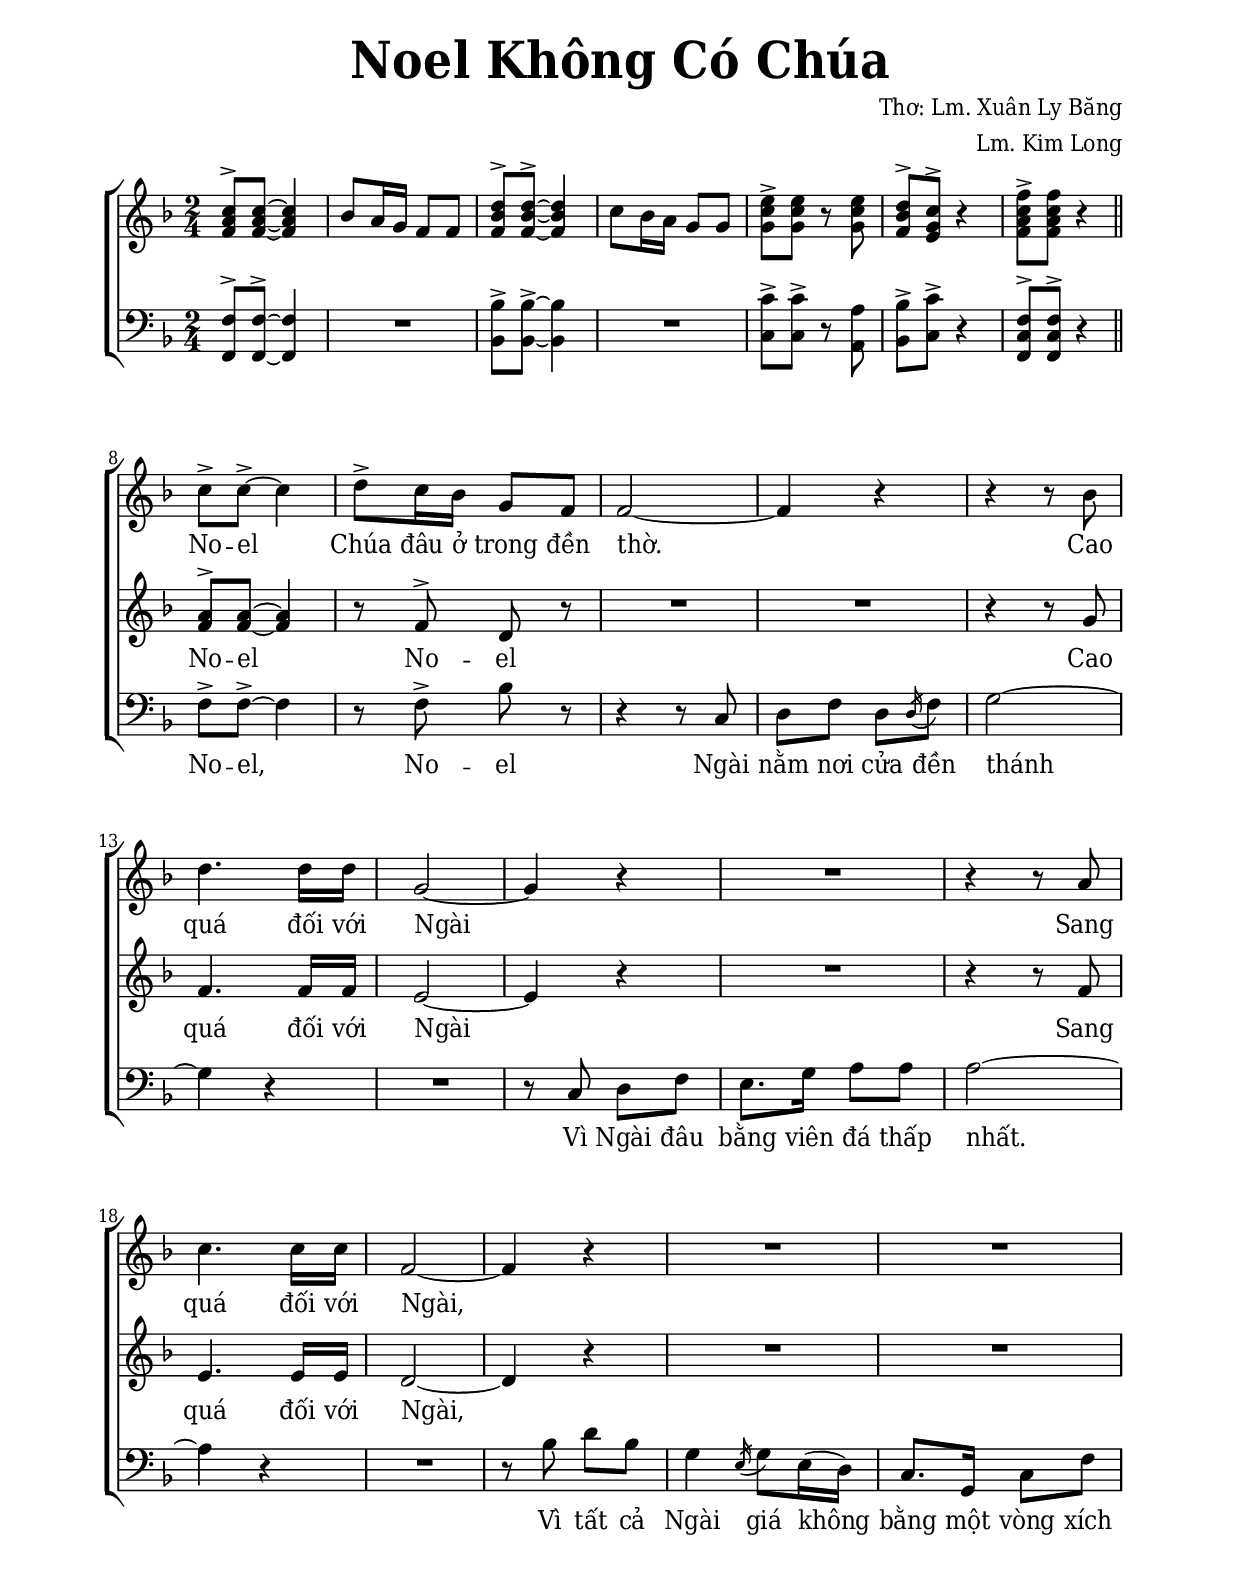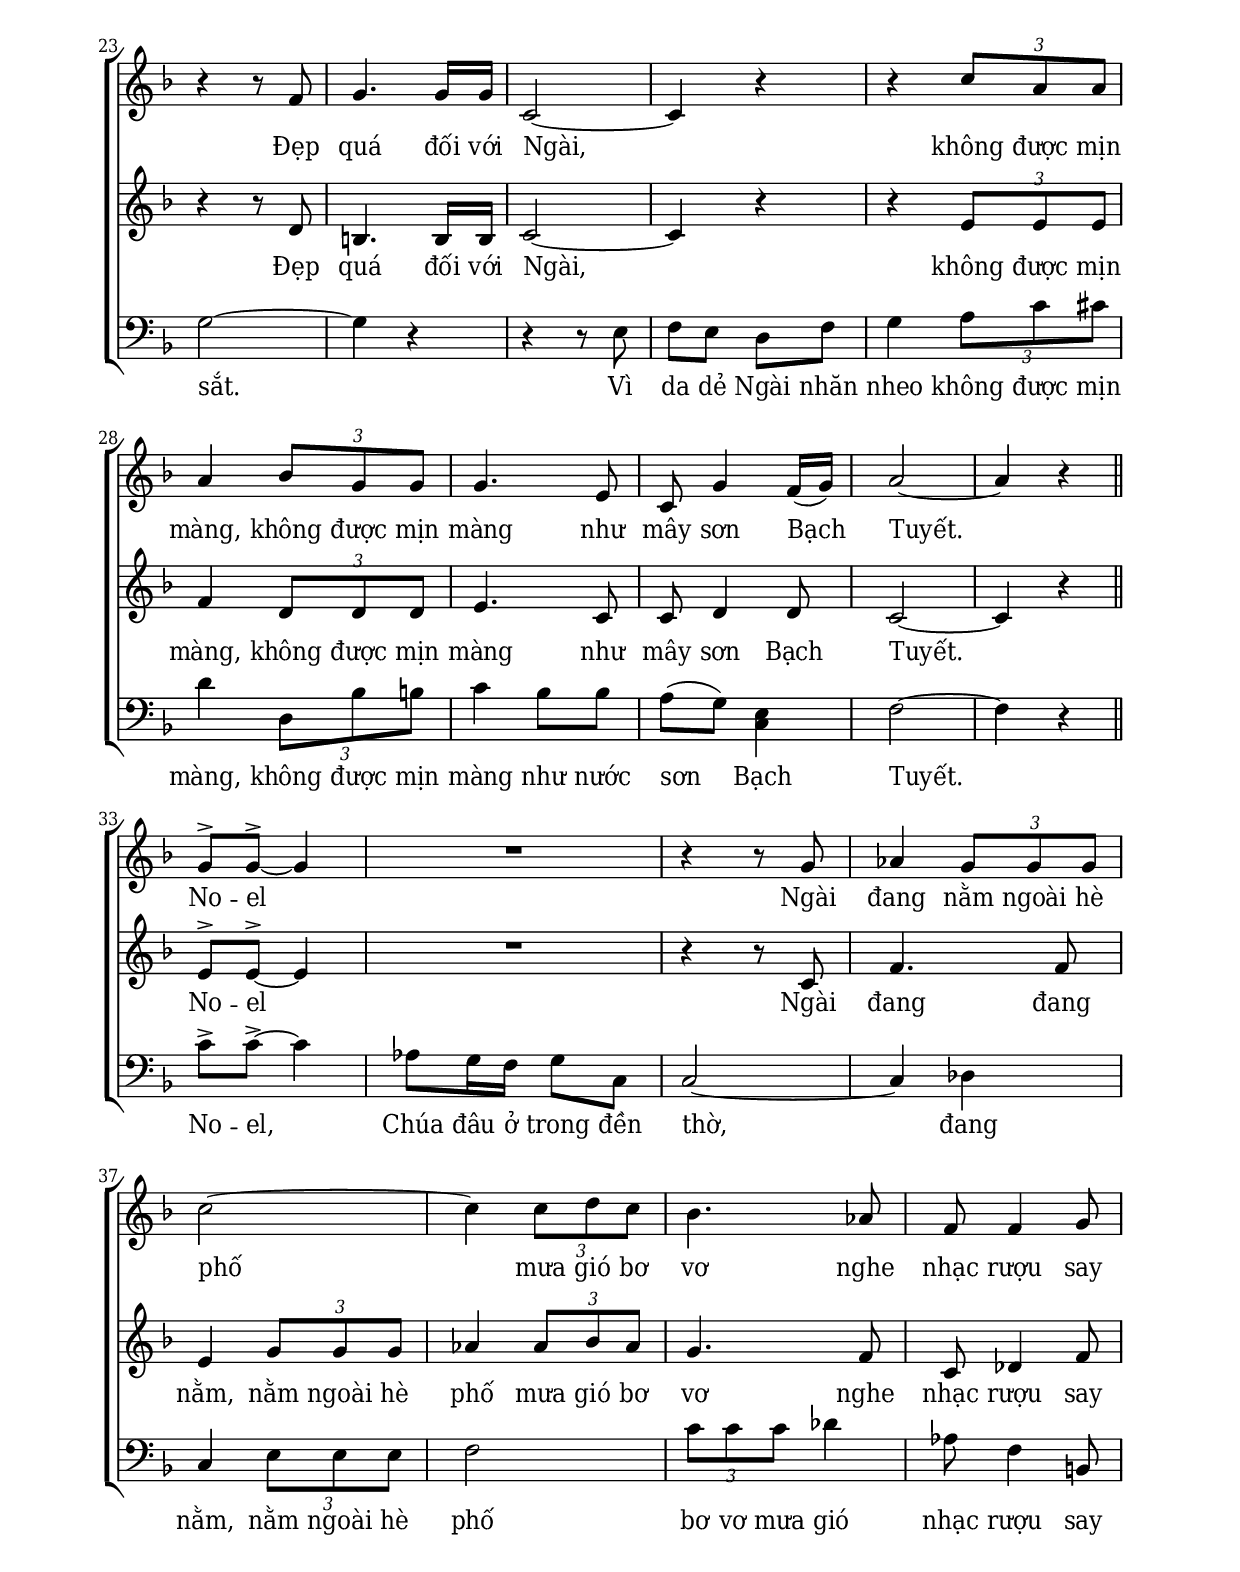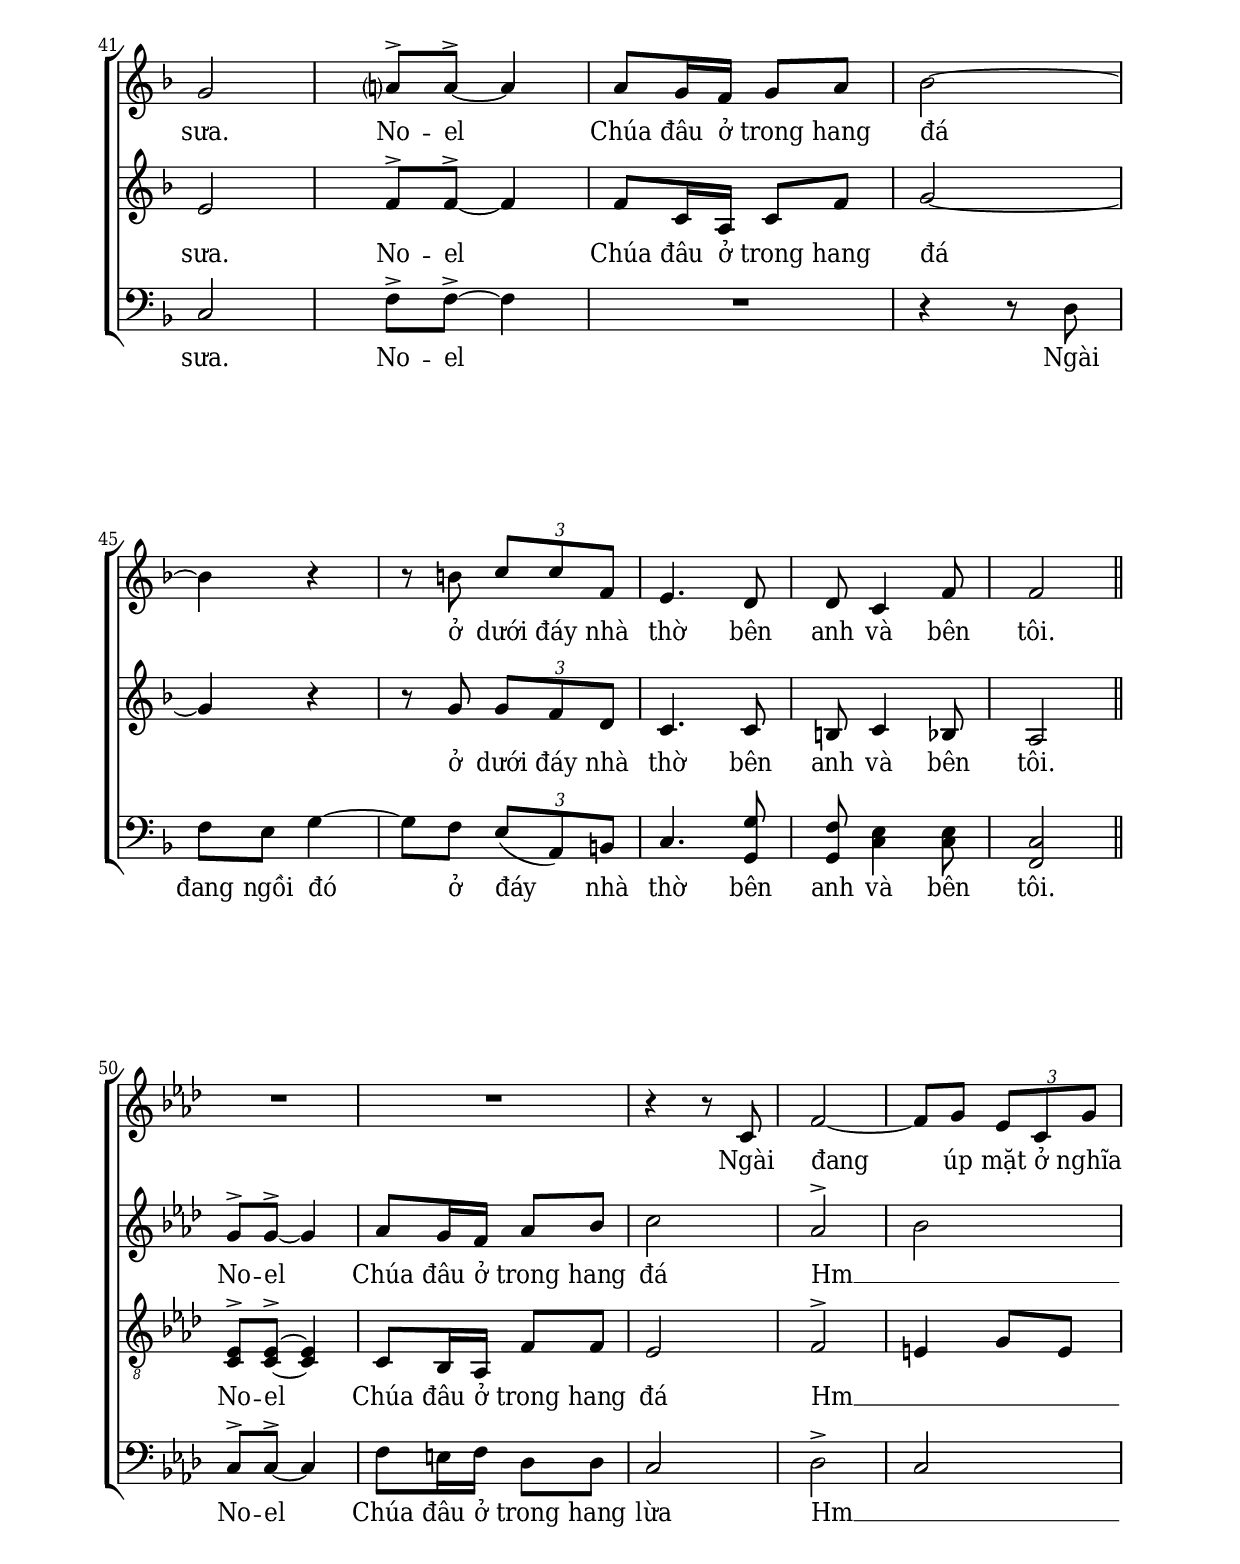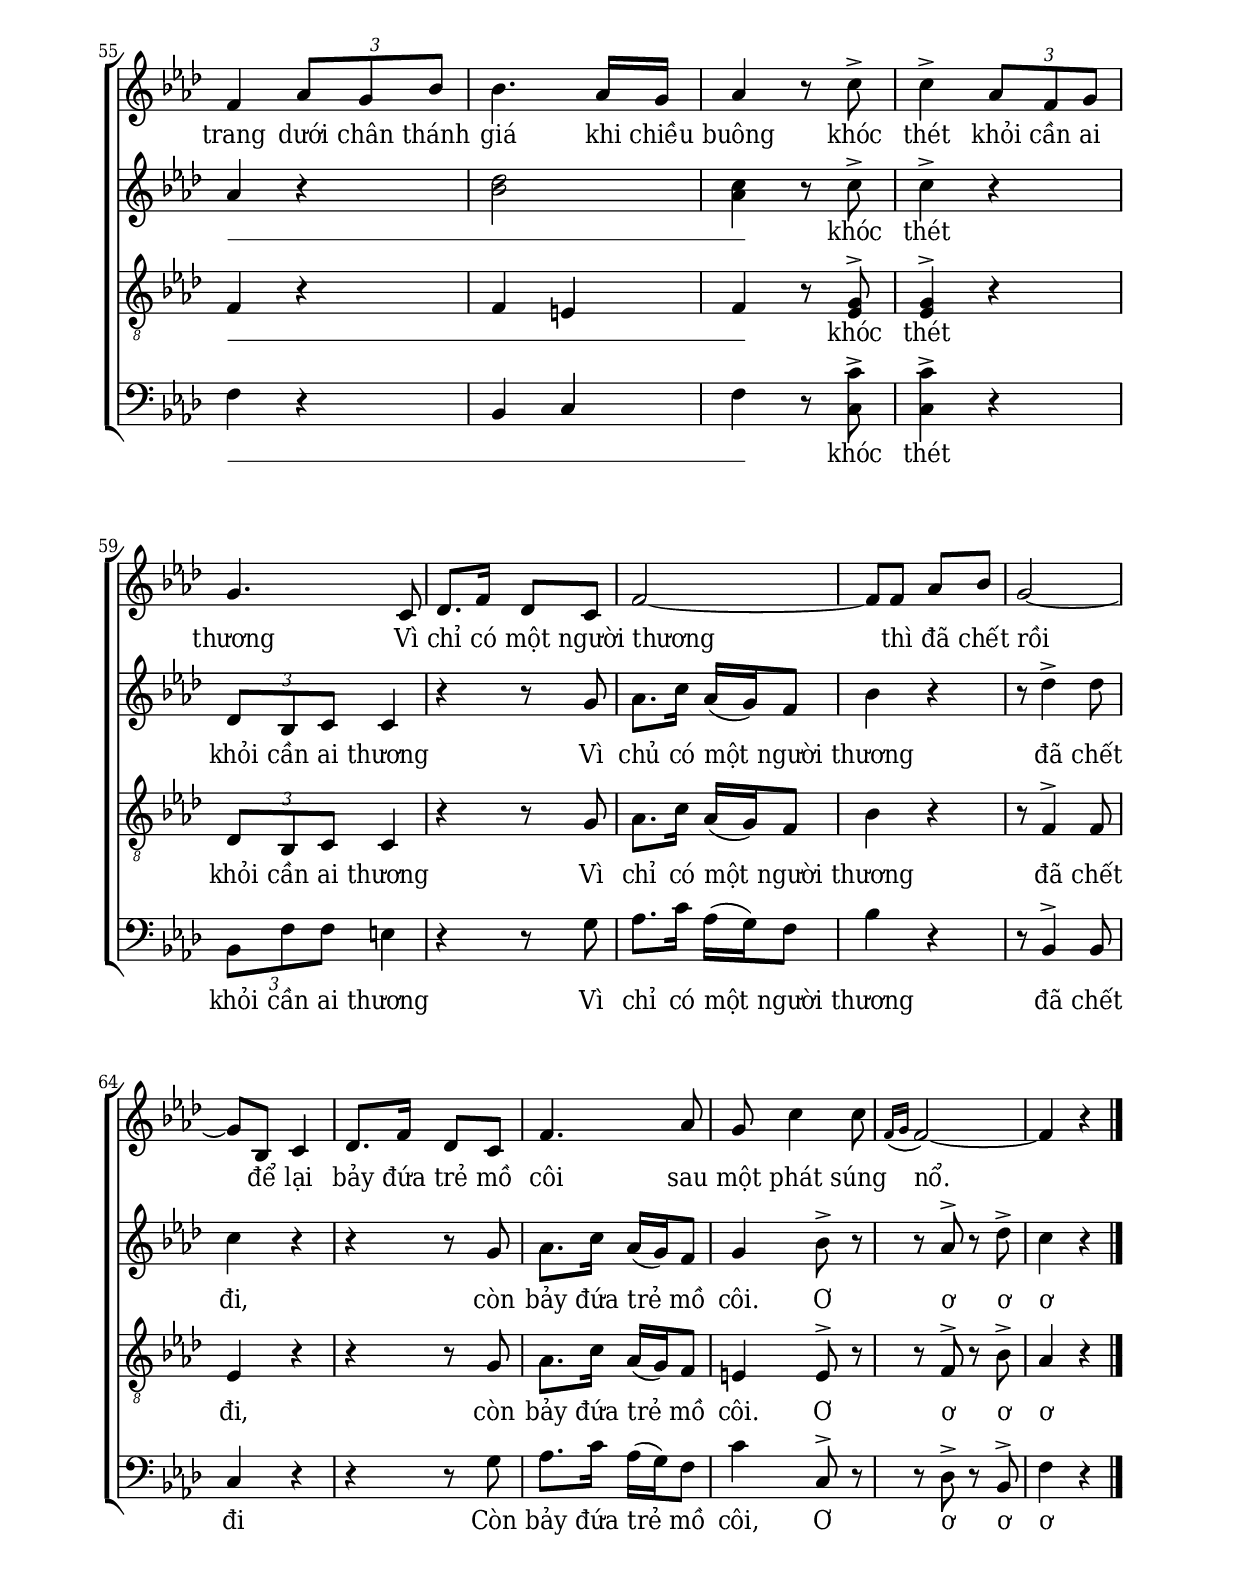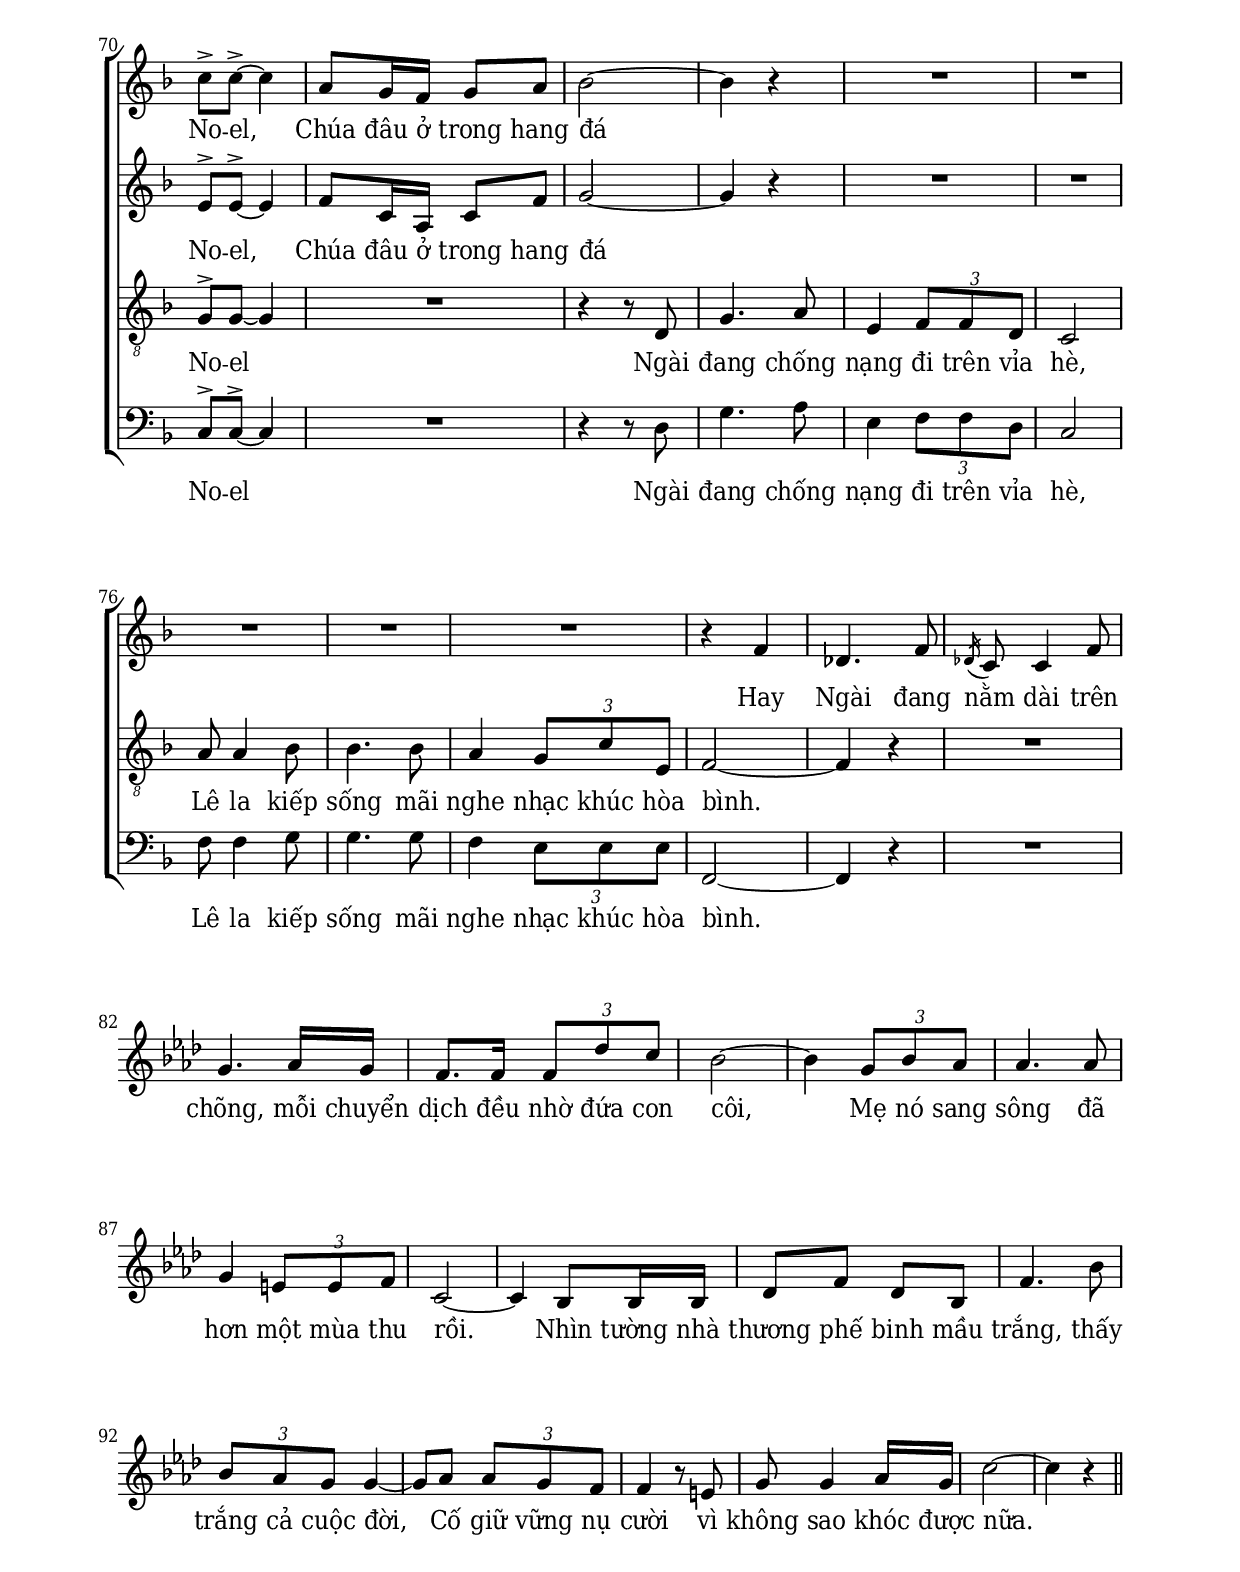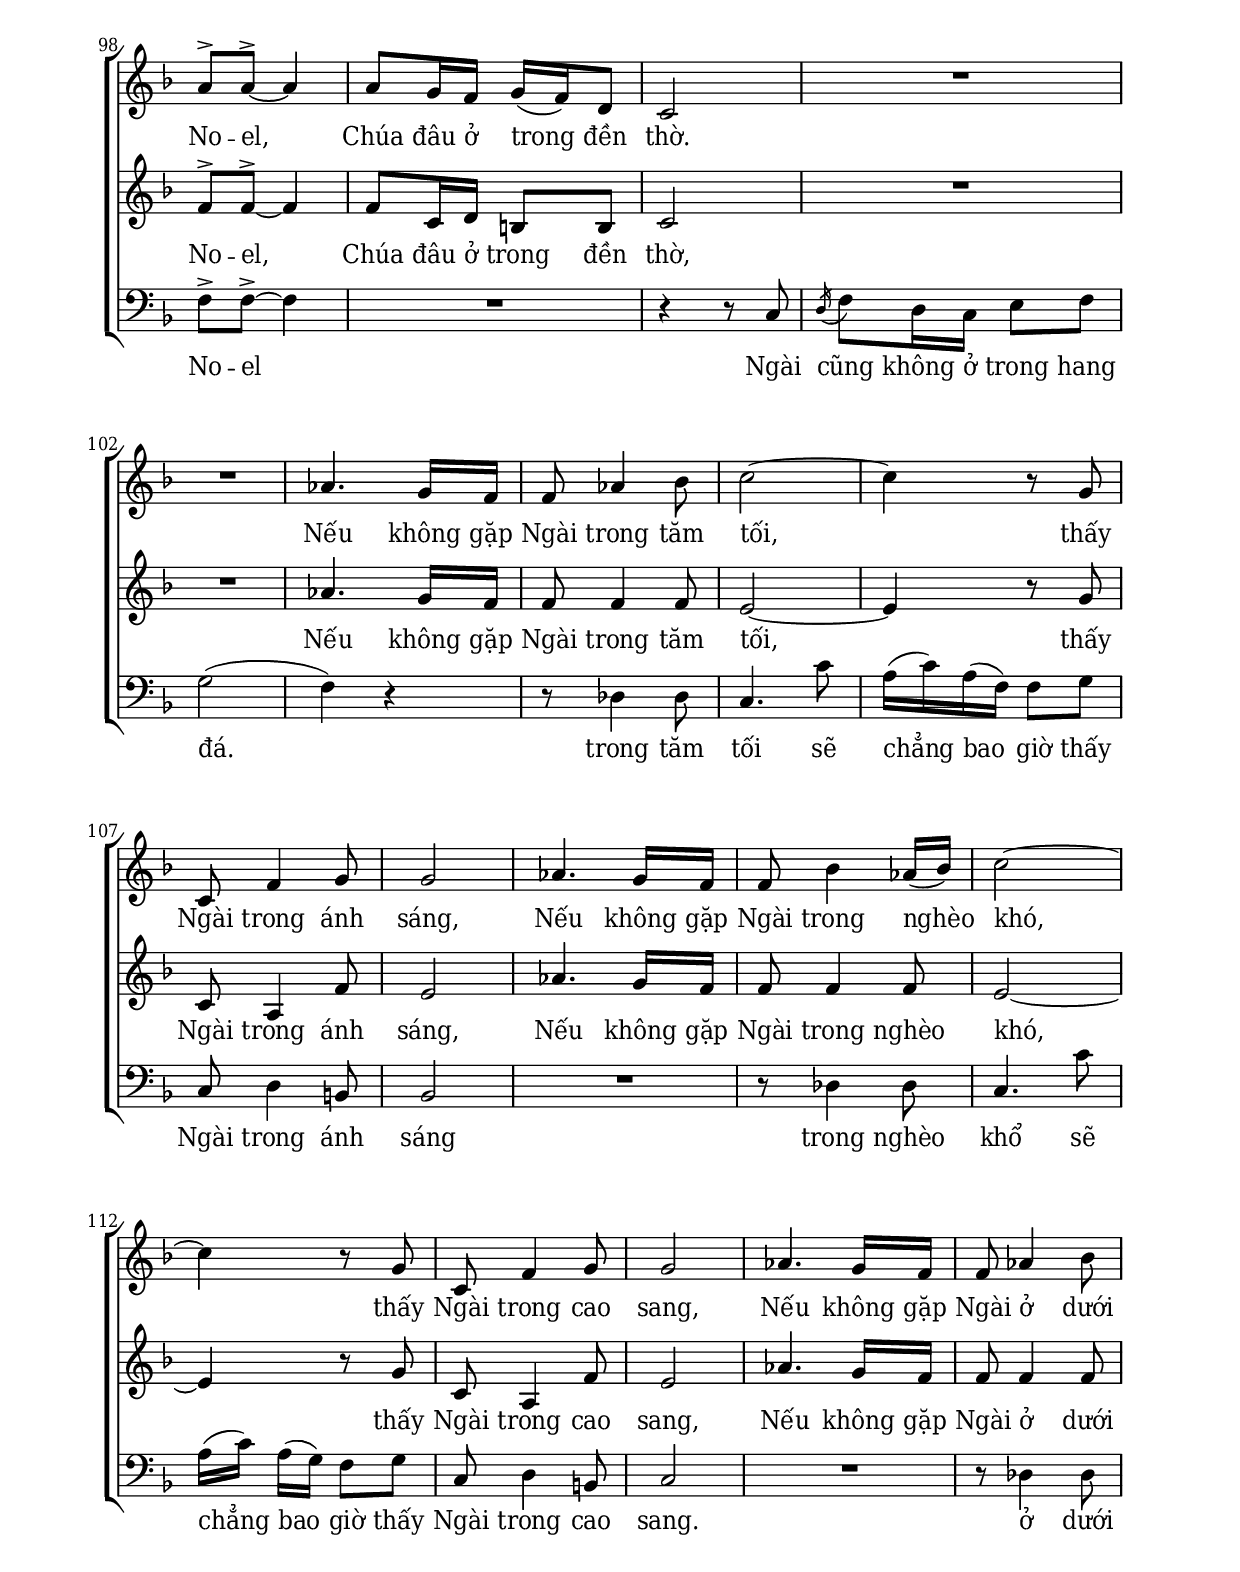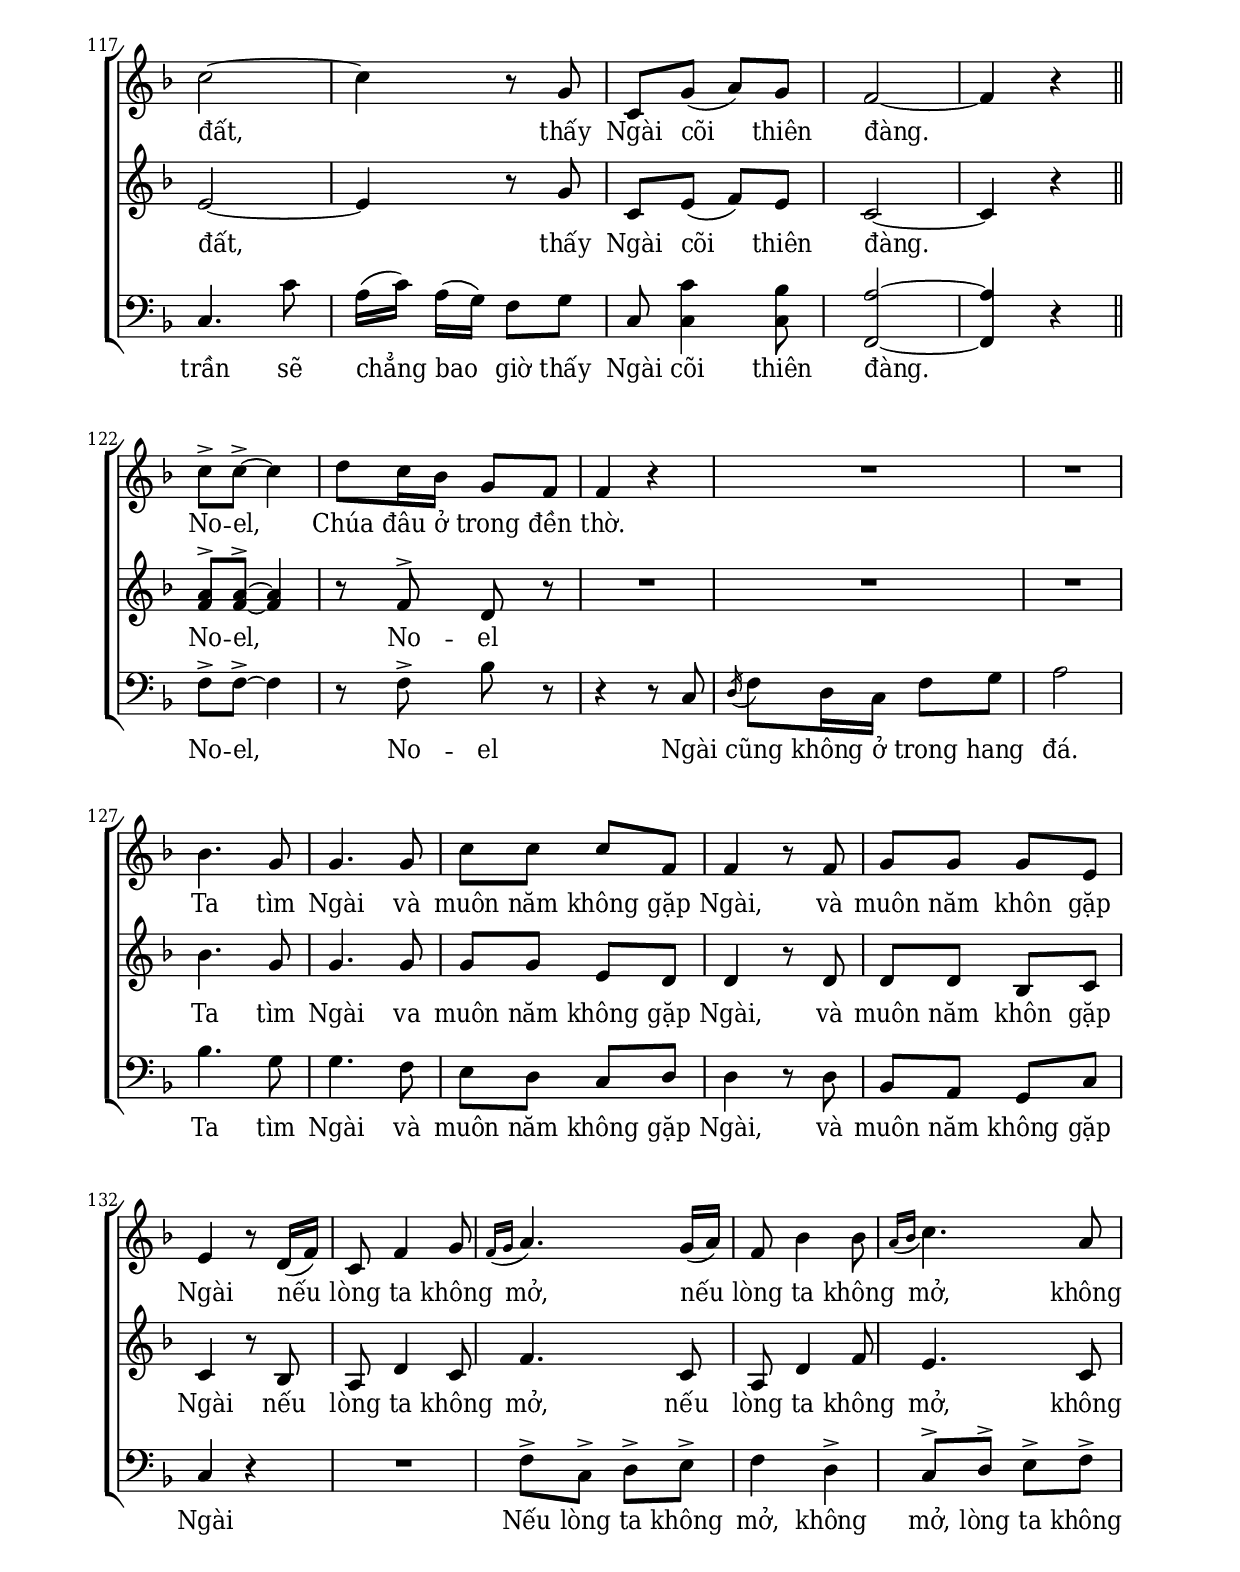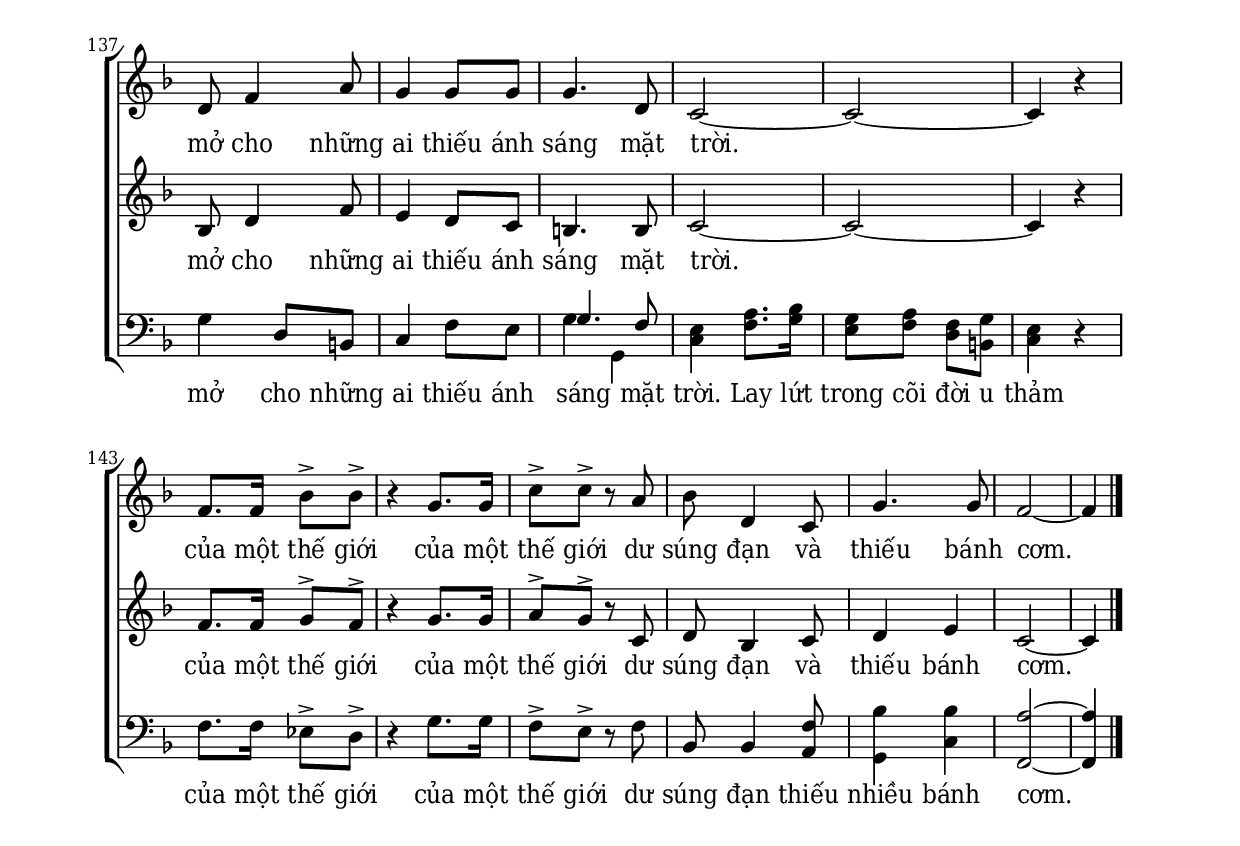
% Cài đặt chung
\version "2.22.1"
\include "english.ly"

\header {
  title = \markup { \fontsize #3 "Noel Không Có Chúa" }
  composer = "Thơ: Lm. Xuân Ly Băng"
  arranger = "Lm. Kim Long"
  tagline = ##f
}

% Nhạc
nhacPhienKhucSop = \relative c'' {
  <c a f>8 ^> <c a f> ~ <c a f>4 |
  bf8 a16 g f8 f |
  <d' bf f>8 ^> <d bf f> ^> ~ <d bf f>4 |
  c8 bf16 a g8 g |
  <e' c g> ^> <e c g> r <e c g> |
  <d bf f> ^> <c g e> ^> r4 |
  <f c a f>8 ^> <f c a f> r4 \bar "||" \break
  
  c8 ^> c ^> ~ c4 |
  d8 ^> c16 bf g8 f |
  f2 ~ |
  f4 r |
  r r8 bf |
  d4. d16 d |
  g,2 ~ |
  g4 r |
  R2
  r4 r8 a |
  c4. c16 c |
  f,2 ~ |
  f4 r |
  R2*2
  r4 r8 f |
  g4. g16 g |
  c,2 ~ |
  c4 r |
  r \tuplet 3/2 { c'8 a a } |
  a4 \tuplet 3/2 { bf8 g g } |
  g4. e8 |
  c g'4 f16 (g) |
  a2 ~ |
  a4 r \bar "||" \break
  
  g8 ^> g ^> ~ g4 |
  R2
  r4 r8 g |
  af4 \tuplet 3/2 { g8 g g } |
  c2 ~ |
  c4 \tuplet 3/2 { c8 d c } |
  bf4. af8 |
  f f4 g8 |
  g2 |
  a!?8 ^> a ^> ~ a4 |
  a8 g16 f g8 a |
  bf2 ~ |
  bf4 r |
  r8 b! \tuplet 3/2 { c8 c f, } |
  e4. d8 |
  d c4 f8 |
  f2 \bar "||" \break
  
  \set Staff.explicitKeySignatureVisibility = #end-of-line-invisible
  \set Staff.printKeyCancellation = ##f
  \key af \major
  R2*2
  r4 r8 c |
  f2 ~ |
  f8 g \tuplet 3/2 { ef c g' } |
  f4 \tuplet 3/2 { af8 g bf } |
  bf4. af16 g |
  af4 r8 c ^> |
  c4 ^> \tuplet 3/2 { af8 f g } |
  g4. c,8 |
  df8. f16 df8 c |
  f2 ~ |
  f8 f af bf |
  g2 ~ |
  g8 bf, c4 |
  df8. f16 df8 c |
  f4. af8 |
  g c4 c8 |
  \slashedGrace { f,16 (g } f2) ~ |
  f4 r \bar "|." \break
  
  \key f \major
  c'8 ^> c ^> ~ c4 |
  a8 g16 f g8 a |
  bf2 ~ |
  bf4 r |
  R2*5
  r4 f |
  df4. f8 |
  \slashedGrace { df16 ( } c8) c4 f8 | \break
  
  \key af \major
  g4. af16 g |
  f8. f16 \tuplet 3/2 { f8 df' c } |
  bf2 ~ |
  bf4 \tuplet 3/2 { g8 bf af } |
  af4. af8 |
  g4 \tuplet 3/2 { e!8 e f } |
  c2 ~ |
  c4 bf8 bf16 bf |
  df8 f df bf |
  f'4. bf8 |
  \tuplet 3/2 { bf8 af g } g4 ~ |
  g8 af \tuplet 3/2 { af8 g f } |
  f4 r8 e! |
  g8 g4 af16 g |
  c2 ~ |
  c4 r \bar "||" \break
  
  \key f \major
  a8 ^> a ^> ~ a4 |
  a8 g16 f g (f) d8 |
  c2 |
  R2*2
  af'4. g16 f |
  f8 af4 bf8 |
  c2 ~ |
  c4 r8 g |
  c, f4 g8 |
  g2 |
  af4. g16 f |
  f8 bf4 af16 (bf) |
  c2 ~ |
  c4 r8 g |
  c, f4 g8 |
  g2 |
  af4. g16 f |
  f8 af4 bf8 |
  c2 ~ |
  c4 r8 g |
  c, g' (a) g |
  f2 ~ |
  f4 r \bar "||" \break
  
  c'8 ^> c ^> ~ c4 |
  d8 c16 bf g8 f |
  f4 r |
  R2*2
  bf4. g8 |
  g4. g8 |
  c c c f, |
  f4 r8 f |
  g g g e |
  e4 r8 d16 (f) |
  c8 f4 g8 |
  \slashedGrace { f16 (g } a4.) g16 (a) |
  f8 bf4 bf8 |
  \slashedGrace { a16 (bf } c4.) a8 |
  d, f4 a8 |
  g4 g8 g |
  g4. d8 |
  c2 ~ |
  c ~ |
  c4 r |
  f8. f16 bf8 ^> bf ^> |
  r4 g8. g16 |
  c8 ^> c ^> r a |
  bf d,4 c8 |
  g'4. g8 |
  f2 ~ |
  f4 \bar "|."
}

nhacPhienKhucAlto = \relative c'' {
  R2*7
  
  <a f>8 ^> <a f> ~ <a f>4 |
  r8 f ^> d r |
  R2*2
  r4 r8 g |
  f4. f16 f |
  e2 ~ |
  e4 r |
  R2
  r4 r8 f |
  e4. e16 e |
  d2 ~ |
  d4 r |
  R2*2
  r4 r8 d |
  b!4. b16 b |
  c2 ~ |
  c4 r |
  r \tuplet 3/2 { e8 e e } |
  f4 \tuplet 3/2 { d8 d d } |
  e4. c8 |
  c d4 d8 |
  c2 ~ |
  c4 r |
  e8 ^> e ^> ~ e4 |
  R2
  r4 r8 c |
  f4. f8 |
  e4 \tuplet 3/2 { g8 g g } |
  af4 \tuplet 3/2 { af8 bf af } |
  g4. f8 |
  c df4 f8 |
  e2 |
  f8 ^> f ^> ~ f4 |
  f8 c16 a c8 f |
  g2 ~ |
  g4 r |
  r8 g \tuplet 3/2 { g8 f d } |
  c4. c8 |
  b c4 bf8 |
  a2
  
  \set Staff.explicitKeySignatureVisibility = #end-of-line-invisible
  \set Staff.printKeyCancellation = ##f
  \key af \major
  g'8 ^> g ^> ~ g4 |
  af8 g16 f af8 bf |
  c2 |
  af ^> |
  bf |
  af4 r |
  <df bf>2 |
  <c af>4 r8 c ^> |
  c4 ^> r |
  \tuplet 3/2 { df,8 bf c } c4 |
  r r8 g' |
  af8. c16 af (g) f8 |
  bf4 r |
  r8 df4 ^> df8 |
  c4 r |
  r r8 g |
  af8. c16 af (g) f8 |
  g4 bf8 ^> r |
  r af ^> r df ^> |
  c4 r |
  
  \key f \major
  e,8 ^> e ^> ~ e4 |
  f8 c16 a c8 f |
  g2 ~ |
  g4 r |
  R2*5
  R2*19
  
  f8 ^> f ^> ~ f4
  f8 c16 d b!8 b |
  c2 |
  R2*2
  af'4. g16 f |
  f8 f4 f8 |
  e2 ~ |
  e4 r8 g |
  c, a4 f'8 |
  e2 |
  af4. g16 f |
  f8 f4 f8 |
  e2 ~ |
  e4 r8 g |
  c, a4 f'8 |
  e2 |
  af4. g16 f |
  f8 f4 f8 |
  e2 ~ |
  e4 r8 g |
  c, e (f) e |
  c2 ~ |
  c4 r |
  
  <a' f>8 ^> <a f> ~ ^> <a f>4 |
  r8 f ^> d r |
  R2*3
  bf'4. g8 |
  g4. g8 |
  g g e d |
  d4 r8 d |
  d d bf c |
  c4 r8 bf |
  a d4 c8 |
  f4. c8 |
  a d4 f8 |
  e4. c8 |
  bf d4 f8 |
  e4 d8 c |
  b!4. b8 |
  c2 ~ |
  c ~ |
  c4 r |
  f8. f16 g8 ^> f ^> |
  r4 g8. g16 a8 ^> g ^> r c, |
  d bf4 c8 |
  d4 e |
  c2 ~ |
  c4
}

nhacPhienKhucTenor = \relative c {
  R2*7
  
  R2*42
  
  \set Staff.explicitKeySignatureVisibility = #end-of-line-invisible
  \set Staff.printKeyCancellation = ##f
  \key af \major
  <ef c>8 ^> <ef c> ^> ~ <ef c>4 |
  c8 bf16 af f'8 f |
  ef2 |
  f ^> |
  e!4 g8 e |
  f4 r |
  f e! |
  f r8 <g ef> ^> |
  <g ef>4 ^> r |
  \tuplet 3/2 { df8 bf c } c4 |
  r r8 g' |
  af8. c16 af (g) f8 |
  bf4 r |
  r8 f4 ^> f8 |
  ef4 r |
  r r8 g |
  af8. c16 af (g) f8 |
  e!4 e8 ^> r |
  r f ^> r bf ^> |
  af4 r |
  
  \key f \major
  g8 ^> g ~ g4 |
  R2
  r4 r8 d |
  g4. a8 |
  e4 \tuplet 3/2 { f8 f d } |
  c2 |
  a'8 a4 bf8 |
  bf4. bf8 |
  a4 \tuplet 3/2 { g8 c e, } |
  f2 ~ |
  f4 r |
  R2
}

nhacPhienKhucBas = \relative c {
  <f f,>8 ^> <f f,> ^> ~ <f f,>4 |
  R2
  <bf bf,>8 ^> <bf bf,> ^> ~ <bf bf,>4 |
  R2
  <c c,>8 ^> <c c,> ^> r <a a,> |
  <bf bf,> ^> <c c,> ^> r4 |
  <f, c f,>8 ^> <f c f,> ^> r4 |
  
  f8 ^> f ~ ^> f4 |
  r8 f ^> bf r |
  r4 r8 c, |
  d f d \slashedGrace { d16 ( } f8) |
  g2 ~ |
  g4 r |
  R2
  r8 c, d f |
  e8. g16 a8 a |
  a2 ~ |
  a4 r |
  R2
  r8 bf d bf |
  g4 \slashedGrace { e16 ( } g8) e16 (d) |
  c8. g16 c8 f |
  g2 ~ |
  g4 r |
  r4 r8 e |
  f e d f |
  g4 \tuplet 3/2 { a8 c cs } |
  d4 \tuplet 3/2 { d,8 bf' b! } |
  c4 bf8 bf |
  a (g) <e c>4 |
  f2 ~ |
  f4 r |
  c'8 ^> c ^> ~ c4 |
  af8 g16 f g8 c, |
  c2 ~ |
  c4 df |
  c \tuplet 3/2 { e8 e e } |
  f2 |
  \tuplet 3/2 { c'8 c c } df4 |
  af8 f4 b,!8 |
  c2 |
  f8 ^> f ^> ~ f4 |
  R2
  r4 r8 d |
  f e g4 ~ |
  g8 f \tuplet 3/2 { e8 (a,) b! } |
  c4. <g' g,>8 |
  <f g,> <e c>4 <e c>8 |
  <c f,>2 |
  
  \set Staff.explicitKeySignatureVisibility = #end-of-line-invisible
  \set Staff.printKeyCancellation = ##f
  \key af \major
  c8 ^> c ^> ~ c4 |
  f8 e!16 f df8 df |
  c2 |
  df ^> |
  c |
  f4 r |
  bf, c |
  f r8 <c' c,> ^> |
  <c c,>4 ^> r |
  \tuplet 3/2 { bf,8 f' f } e!4 |
  r r8 g |
  af8. c16 af (g) f8 |
  bf4 r |
  r8 bf,4 ^> bf8 |
  c4 r |
  r r8 g' |
  af8. c16 af (g) f8 |
  c'4 c,8 ^> r |
  r df ^> r bf ^> |
  f'4 r |
  
  \key f \major
  c8 ^> c ^> ~ c4 |
  R2
  r4 r8 d |
  g4. a8 |
  e4 \tuplet 3/2 { f8 f d } |
  c2 |
  f8 f4 g8 |
  g4. g8 |
  f4 \tuplet 3/2 { e8 e e } |
  f,2 ~ |
  f4 r |
  R2*17
  
  f'8 ^> f ^> ~ f4 |
  R2
  r4 r8 c |
  \slashedGrace { d16 ( } f8) d16 c e8 f |
  g2 ( |
  f4) r |
  r8 df4 df8 |
  c4. c'8 |
  a16 (c) a (f) f8 g |
  c, d4 b!8 |
  bf2 |
  R2
  r8 df4 df8 |
  c4. c'8 |
  a16 ([c]) a (g) f8 g |
  c, d4 b!8 |
  c2 |
  R2
  r8 df4 df8 |
  c4. c'8 |
  a16 ([c]) a (g) f8 g |
  c, <c' c,>4 <bf c,>8 |
  <a f,>2 ~ |
  <a f,>4 r |
  
  f8 ^> f ^> ~ f4 |
  r8 f ^> bf r |
  r4 r8 c, |
  \slashedGrace { d16 ( } f8) d16 c f8 g |
  a2 |
  bf4. g8 |
  g4. f8 |
  e d c d |
  d4 r8 d |
  bf a g c |
  c4 r |
  R2
  f8 ^> c ^> d ^> e ^> |
  f4 d ^> |
  c8 ^> d ^> e ^> f ^> |
  g4 d8 b! |
  c4 f8 e |
  <<
    {
      \voiceOne
      g4. f8
    }
    \new Voice = "splitpart" {
      \voiceTwo
      g4 g,
    }
  >>
  \oneVoice
  <<
    {
      e'4 a8. bf16 |
      g8 a f g |
      e4
    }
    {
      c4 f8. g16 |
      e8 f d b! |
      c4
    }
  >>
  \oneVoice
  r4 |
  f8. f16 ef8 ^> d ^> |
  r4 g8. g16 |
  f8 ^> e ^> r f |
  bf, bf4 <f' a,>8 |
  <bf g,>4 <bf c,> |
  <a f,>2 ~ |
  <a f,>4
}

% Lời
loiPhienKhucSop = \lyricmode {
  \repeat unfold 21 { _ }
  No -- el Chúa đâu ở trong đền thờ.
  Cao quá đối với Ngài
  Sang quá đối với Ngài,
  Đẹp quá đối với Ngài,
  không được mịn màng,
  không được mịn màng như mây sơn Bạch Tuyết.
  No -- el Ngài đang nằm ngoài hè phố
  mưa gió bơ vơ nghe nhạc rượu say sưa.
  No -- el Chúa đâu ở trong hang đá
  ở dưới đáy nhà thờ bên anh và bên tôi.
  Ngài đang úp mặt ở nghĩa trang dưới chân thánh giá
  khi chiều buông khóc thét khỏi cần ai thương
  Vì chỉ có một người thương thì đã chết rồi
  để lại bảy đứa trẻ mồ côi
  sau một phát súng nổ.
  No -- el, Chúa đâu ở trong hang đá
  Hay Ngài đang nằm dài trên chõng,
  mỗi chuyển dịch đều nhờ đứa con côi,
  Mẹ nó sang sông đã hơn một mùa thu rồi.
  Nhìn tường nhà thương phế binh mầu trắng,
  thấy trắng cả cuộc đời,
  Cố giữ vững nụ cười vì không sao khóc được nữa.
  
  No -- el, Chúa đâu ở trong đền thờ.
  Nếu không gặp Ngài trong tăm tối,
  thấy Ngài trong ánh sáng,
  Nếu không gặp Ngài trong nghèo khó,
  thấy Ngài trong cao sang,
  Nếu không gặp Ngài ở dưới đất,
  thấy Ngài cõi thiên đàng.
  No -- el, Chúa đâu ở trong đền thờ.
  Ta tìm Ngài và muôn năm không gặp Ngài,
  và muôn năm khôn gặp Ngài
  nếu lòng ta không mở,
  nếu lòng ta không mở,
  không mở cho những ai thiếu ánh sáng mặt trời.
  của một thế giới
  của một thế giới dư súng đạn và thiếu bánh cơm.
}

loiPhienKhucAlto = \lyricmode {
  No -- el
  No -- el
  Cao quá đối với Ngài
  Sang quá đối với Ngài,
  Đẹp quá đối với Ngài,
  không được mịn màng,
  không được mịn màng như mây sơn Bạch Tuyết.
  No -- el Ngài đang đang nằm,
  nằm ngoài hè phố mưa gió bơ vơ
  nghe nhạc rượu say sưa.
  No -- el Chúa đâu ở trong hang đá
  ở dưới đáy nhà thờ bên anh và bên tôi.
  No -- el Chúa đâu ở trong hang đá
  Hm __ _ _ _ _
  khóc thét khỏi cần ai thương
  Vì chủ có một người thương đã chết đi,
  còn bảy đứa trẻ mồ côi.
  Ơ ơ ơ ơ
  No -- el, Chúa đâu ở trong hang đá
  No -- el, Chúa đâu ở trong đền thờ,
  Nếu không gặp Ngài trong tăm tối,
  thấy Ngài trong ánh sáng,
  Nếu không gặp Ngài trong nghèo khó,
  thấy Ngài trong cao sang,
  Nếu không gặp Ngài ở dưới đất,
  thấy Ngài cõi thiên đàng.
  No -- el, No -- el
  Ta tìm Ngài va muôn năm không gặp Ngài,
  và muôn năm khôn gặp Ngài
  nếu lòng ta không mở,
  nếu lòng ta không mở,
  không mở cho những ai thiếu ánh sáng mặt trời.
  của một thế giới
  của một thế giới dư súng đạn
  và thiếu bánh cơm.
}

loiPhienKhucTenor = \lyricmode {
  No -- el Chúa đâu ở trong hang đá
  Hm __ _ _ _ _ _ _ _
  khóc thét khỏi cần ai thương
  Vì chỉ có một người thương đã chết đi,
  còn bảy đứa trẻ mồ côi.
  Ơ ơ ơ ơ
  No -- el Ngài đang chống nạng đi trên vỉa hè,
  Lê la kiếp sống mãi nghe nhạc khúc hòa bình.
}

loiPhienKhucBas = \lyricmode {
  \repeat unfold 11 { _ }
  No -- el, No -- el Ngài nằm nơi cửa đền thánh
  Vì Ngài đâu bằng viên đá thấp nhất.
  Vì tất cả Ngài giá không bằng một vòng xích sắt.
  Vì da dẻ Ngài nhăn nheo không được mịn màng,
  không được mịn màng như nước sơn Bạch Tuyết.
  No -- el, Chúa đâu ở trong đền thờ,
  đang nằm, nằm ngoài hè phố
  bơ vơ mưa gió nhạc rượu say sưa.
  No -- el
  Ngài đang ngồi đó ở đáy nhà thờ bên anh và bên tôi.
  No -- el Chúa đâu ở trong hang lừa
  Hm __ _ _ _ _ _
  khóc thét khỏi cần ai thương
  Vì chỉ có một người thương đã chết đi
  Còn bảy đứa trẻ mồ côi,
  Ơ ơ ơ ơ
  No -- el Ngài đang chống nạng đi trên vỉa hè,
  Lê la kiếp sống mãi nghe nhạc khúc hòa bình.
  No -- el Ngài cũng không ở trong hang đá.
  trong tăm tối
  sẽ chẳng bao giờ thấy Ngài trong ánh sáng
  trong nghèo khổ
  sẽ chẳng bao giờ thấy Ngài trong cao sang.
  ở dưới trần sẽ chẳng bao giờ thấy Ngài cõi thiên đàng.
  No -- el, No -- el Ngài cũng không ở trong hang đá.
  Ta tìm Ngài và muôn năm không gặp Ngài,
  và muôn năm không gặp Ngài
  Nếu lòng ta không mở, không mở,
  lòng ta không mở cho những ai thiếu ánh sáng mặt trời.
  Lay lứt trong cõi đời u thảm của một thế giới
  của một thế giới dư súng đạn thiếu nhiều bánh cơm.
}

% Dàn trang
\paper {
  #(set-paper-size "a4")
  top-margin = 20\mm
  bottom-margin = 20\mm
  left-margin = 20\mm
  right-margin = 20\mm
  indent = #0
  #(define fonts
    (make-pango-font-tree
      "Deja Vu Serif Condensed"
      "Deja Vu Serif Condensed"
      "Deja Vu Serif Condensed"
      (/ 20 20)))
  print-page-number = #f
  %page-count = #7
}

TongNhip = {
  \key f \major \time 2/4
  \set Timing.beamExceptions = #'()
  \set Timing.baseMoment = #(ly:make-moment 1/4)
}

\score {
  \new ChoirStaff <<
    \new Staff = "1" <<
        \clef treble
        \new Voice = beSop {
          \TongNhip \nhacPhienKhucSop
        }
      \new Lyrics \lyricsto beSop \loiPhienKhucSop
    >>
    \new Staff = "2" <<
      \new Voice = beAlto {
        \clef treble \TongNhip \nhacPhienKhucAlto
      }
      \new Lyrics \lyricsto beAlto \loiPhienKhucAlto
    >>
    \new Staff = "3" <<
      \new Voice = beTenor {
        \clef "violin_8" \TongNhip \nhacPhienKhucTenor
      }
      \new Lyrics \lyricsto beTenor \loiPhienKhucTenor
    >>
    \new Staff = "4" <<
        \clef bass
        \new Voice = beBas {
          \TongNhip \nhacPhienKhucBas
        }
      \new Lyrics \lyricsto beBas \loiPhienKhucBas
    >>
  >>
  \layout {
    \override Lyrics.LyricSpace.minimum-distance = #0.8
    %\override Score.BarNumber.break-visibility = ##(#f #f #f)
    \override Score.SpacingSpanner.uniform-stretching = ##t
    \context {
      \Staff \RemoveEmptyStaves
      \override VerticalAxisGroup.remove-first = ##t
    }
  }
}
